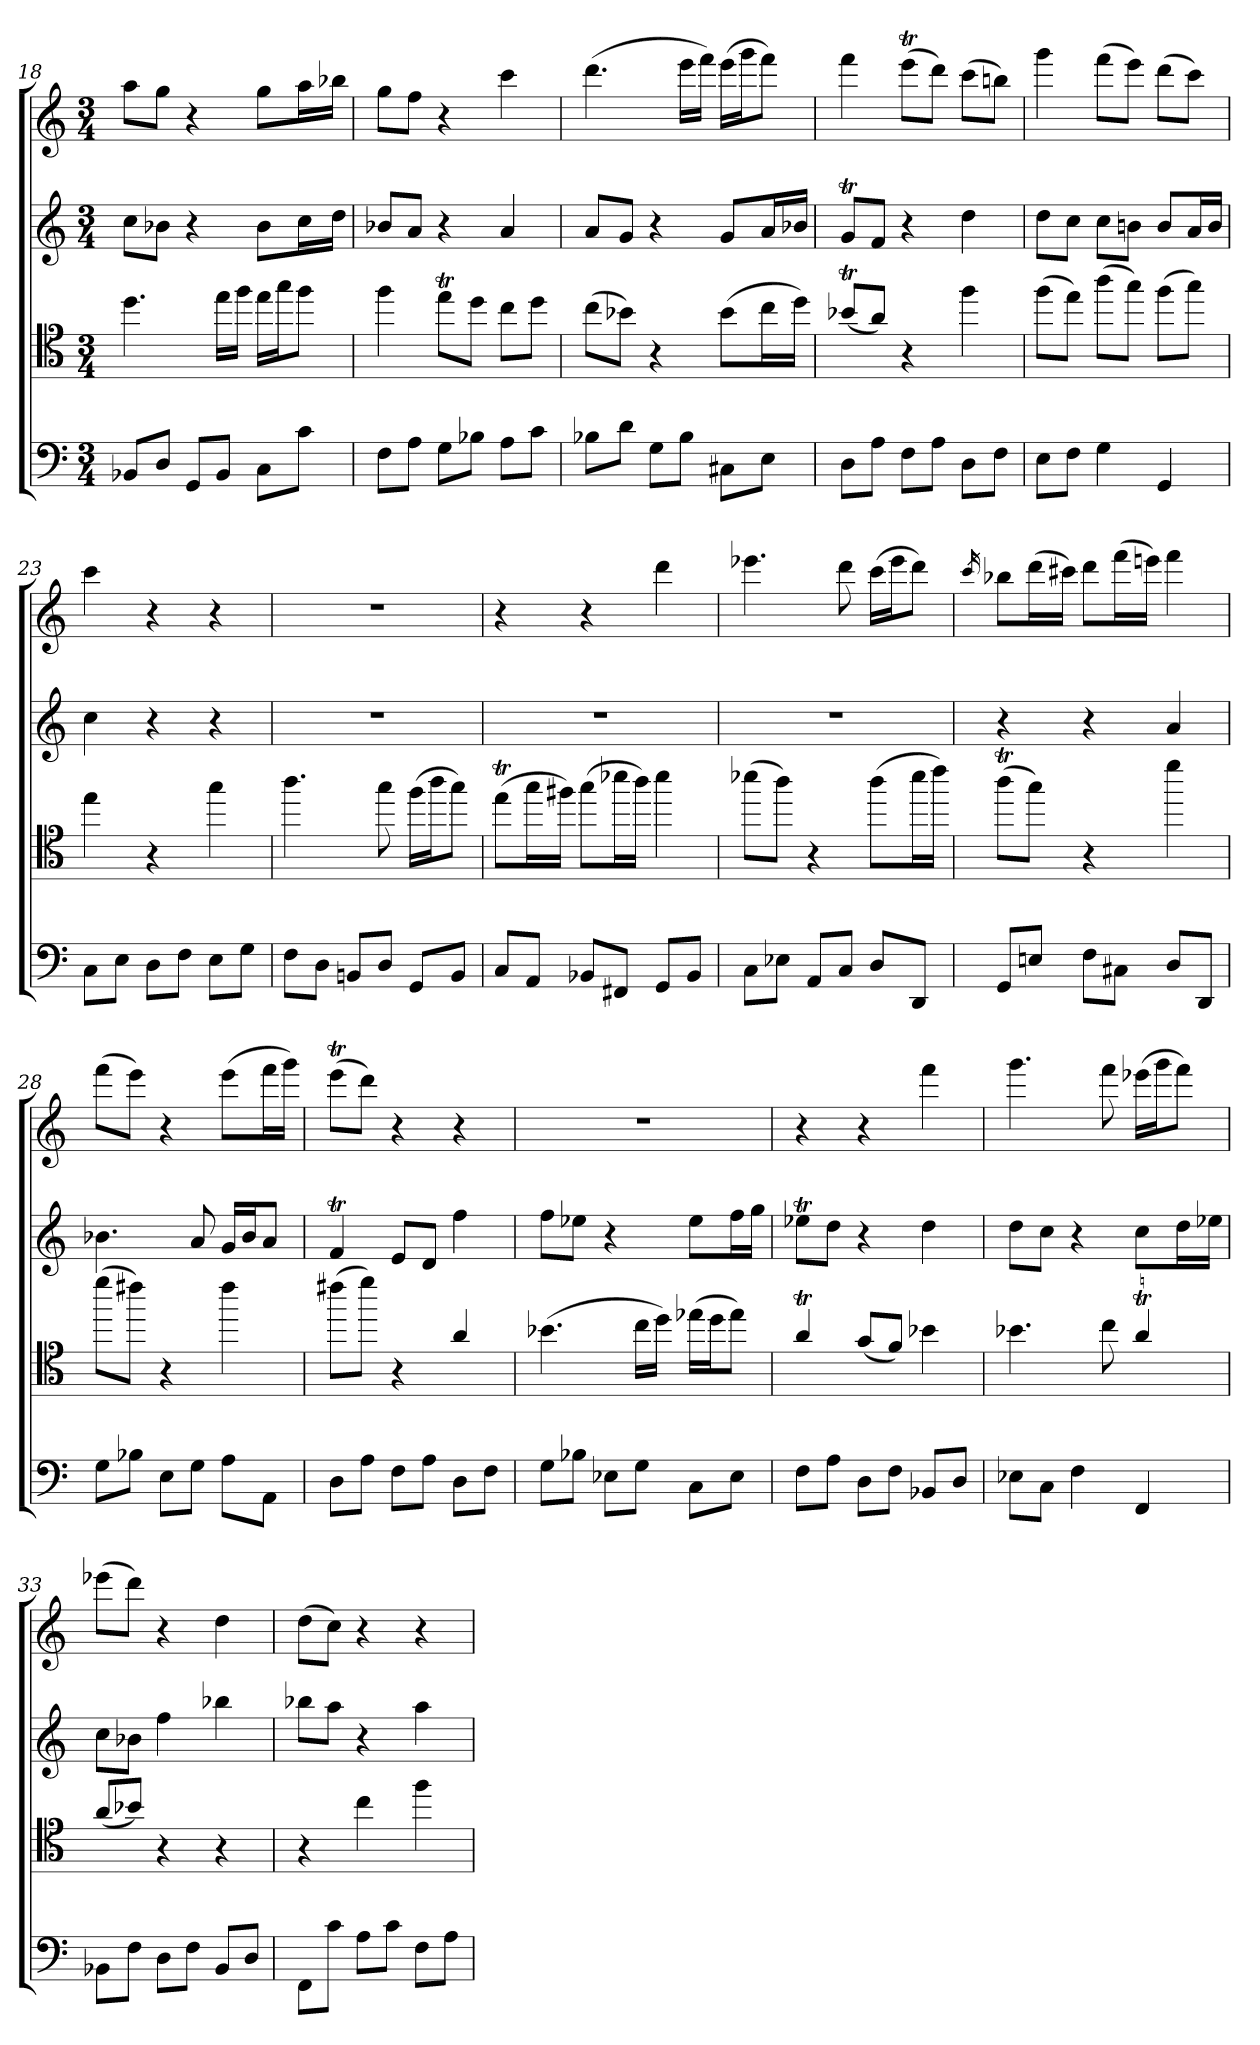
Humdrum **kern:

**kern	**kern	**kern	**kern
*part4	*part3	*part2	*part1
*staff4	*staff3	*staff2	*staff1
*clefF4	*clefC4	*clefG2	*clefG2
*M3/4	*M3/4	*M3/4	*M3/4
=18	=18	=18	=18
8BB-/L	4.dd\	8cc\L	8aa\L
8D/J	.	8b-\J	8gg\J
8GG/L	.	4r	4r
8BB-/J	16ee\LL	.	.
.	16ff\JJ	.	.
8C\L	16ee\LL	8b-\L	8gg\L
.	16gg\J	.	.
8c\J	8ff\J	16cc\L	16aa\L
.	.	16dd\JJ	16bb-\JJ
=19	=19	=19	=19
8F\L	4ff\	8b-/L	8gg\L
8A\J	.	8a/J	8ff\J
8G\L	8eet\L	4r	4r
8B-\J	8dd\J	.	.
8A\L	8cc\L	4a/	4ccc\
8c\J	8dd\J	.	.
=20	=20	=20	=20
8B-\L	(>8cc\L	8a/L	(>4.ddd\
8d\J	8b-\J)	8g/J	.
8G\L	4r	4r	.
8B-\J	.	.	16eee\LL
.	.	.	16fff\JJ)
8C#\L	(>8b-\L	8g/L	(>16eee\LL
.	.	.	16ggg\J
8E\J	16cc\L	16a/L	8fff\J)
.	16dd\JJ)	16b-/JJ	.
=21	=21	=21	=21
8D\L	(<8b-T/L	8gT/L	4fff\
8A\J	8a/J)	8f/J	.
8F\L	4r	4r	(>8eeet\L
8A\J	.	.	8ddd\J)
8D\L	4ff\	4dd\	(>8ccc\L
8F\J	.	.	8bbn\J)
=22	=22	=22	=22
8E\L	(>8ff\L	8dd\L	4ggg\
8F\J	8ee\J)	8cc\J	.
4G\	(>8aa\L	8cc\L	(>8fff\L
.	8gg\J)	8bn\J	8eee\J)
4GG/	(>8ff\L	8b/L	(>8ddd\L
.	8gg\J)	16a/L	8ccc\J)
.	.	16b/JJ	.
=23	=23	=23	=23
8C\L	4ee\	4cc\	4ccc\
8E\J	.	.	.
8D\L	4r	4r	4r
8F\J	.	.	.
8E\L	4gg\	4r	4r
8G\J	.	.	.
=24	=24	=24	=24
8F\L	4.aa\	2.r	2.r
8D\J	.	.	.
8BBn/L	.	.	.
8D/J	8gg\	.	.
8GG/L	(>16ff\LL	.	.
.	16aa\J	.	.
8BB/J	8gg\J)	.	.
=25	=25	=25	=25
8C/L	(>8eet\L	2.r	4r
8AA/J	16gg\L	.	.
.	16ff#\JJ)	.	.
8BB-/L	(>8gg\L	.	4r
8FF#/J	16bb-\L	.	.
.	16aa\JJ)	.	.
8GG/L	4bb-\	.	4ddd\
8BB-/J	.	.	.
=26	=26	=26	=26
8C\L	(>8bb-\L	2.r	4.eee-\
8E-\J	8aa\J)	.	.
8AA/L	4r	.	.
8C/J	.	.	8ddd\
8D/L	(>8aa\L	.	(>16ccc\LL
.	.	.	16eee-\J
8DD/J	16bb-\L	.	8ddd\J)
.	16ccc\JJ)	.	.
=27	=27	=27	=27
.	.	.	16qccc/
8GG/L	(>8aaT\L	4r	8bb-\L
8En/J	8gg\J)	.	(>16ddd\L
.	.	.	16ccc#\JJ)
8F\L	4r	4r	8ddd\L
8C#\J	.	.	(>16fff\L
.	.	.	16eeen\JJ)
8D/L	4ddd\	4a/	4fff\
8DD/J	.	.	.
=28	=28	=28	=28
8G\L	(>8ddd\L	4.b-\	(>8fff\L
8B-\J	8ccc#\J)	.	8eee\J)
8E\L	4r	.	4r
8G\J	.	8a/	.
8A\L	4ccc#\	16g/LL	(>8eee\L
.	.	16b-/J	.
8AA\J	.	8a/J	16fff\L
.	.	.	16ggg\JJ)
=29	=29	=29	=29
8D\L	(>8ccc#\L	4fT/	(>8eeet\L
8A\J	8ddd\J)	.	8ddd\J)
8F\L	4r	8e/L	4r
8A\J	.	8d/J	.
8D\L	4a/	4ff\	4r
8F\J	.	.	.
=30	=30	=30	=30
8G\L	(>4.b-\	8ff\L	2.r
8B-\J	.	8ee-\J	.
8E-\L	.	4r	.
8G\J	16cc\LL	.	.
.	16dd\JJ)	.	.
8C\L	(>16ee-\LL	8ee-\L	.
.	16dd\J	.	.
8E-\J	8ee-\J)	16ff\L	.
.	.	16gg\JJ	.
=31	=31	=31	=31
8F\L	4aT/	8ee-T\L	4r
8A\J	.	8dd\J	.
8D\L	(<8g/L	4r	4r
8F\J	8f/J)	.	.
8BB-/L	4b-\	4dd\	4fff\
8D/J	.	.	.
=32	=32	=32	=32
8E-\L	4.b-\	8dd\L	4.ggg\
8C\J	.	8cc\J	.
4F\	.	4r	.
.	8cc\	.	8fff\
4FF/	4aT/	8cc\L	(>16eee-\LL
.	.	.	16ggg\J
.	.	16dd\L	8fff\J)
.	.	16ee-\JJ	.
=33	=33	=33	=33
8BB-\L	(<8a/L	8cc\L	(>8eee-\L
8F\J	8b-/J)	8b-\J	8ddd\J)
8D\L	4r	4ff\	4r
8F\J	.	.	.
8BB-/L	4r	4bb-\	4dd\
8D/J	.	.	.
=34	=34	=34	=34
8FF\L	4r	8bb-\L	(>8dd\L
8c\J	.	8aa\J	8cc\J)
8A\L	4cc\	4r	4r
8c\J	.	.	.
8F\L	4ff\	4aa\	4r
8A\J	.	.	.
=	=	=	=
*-	*-	*-	*-
